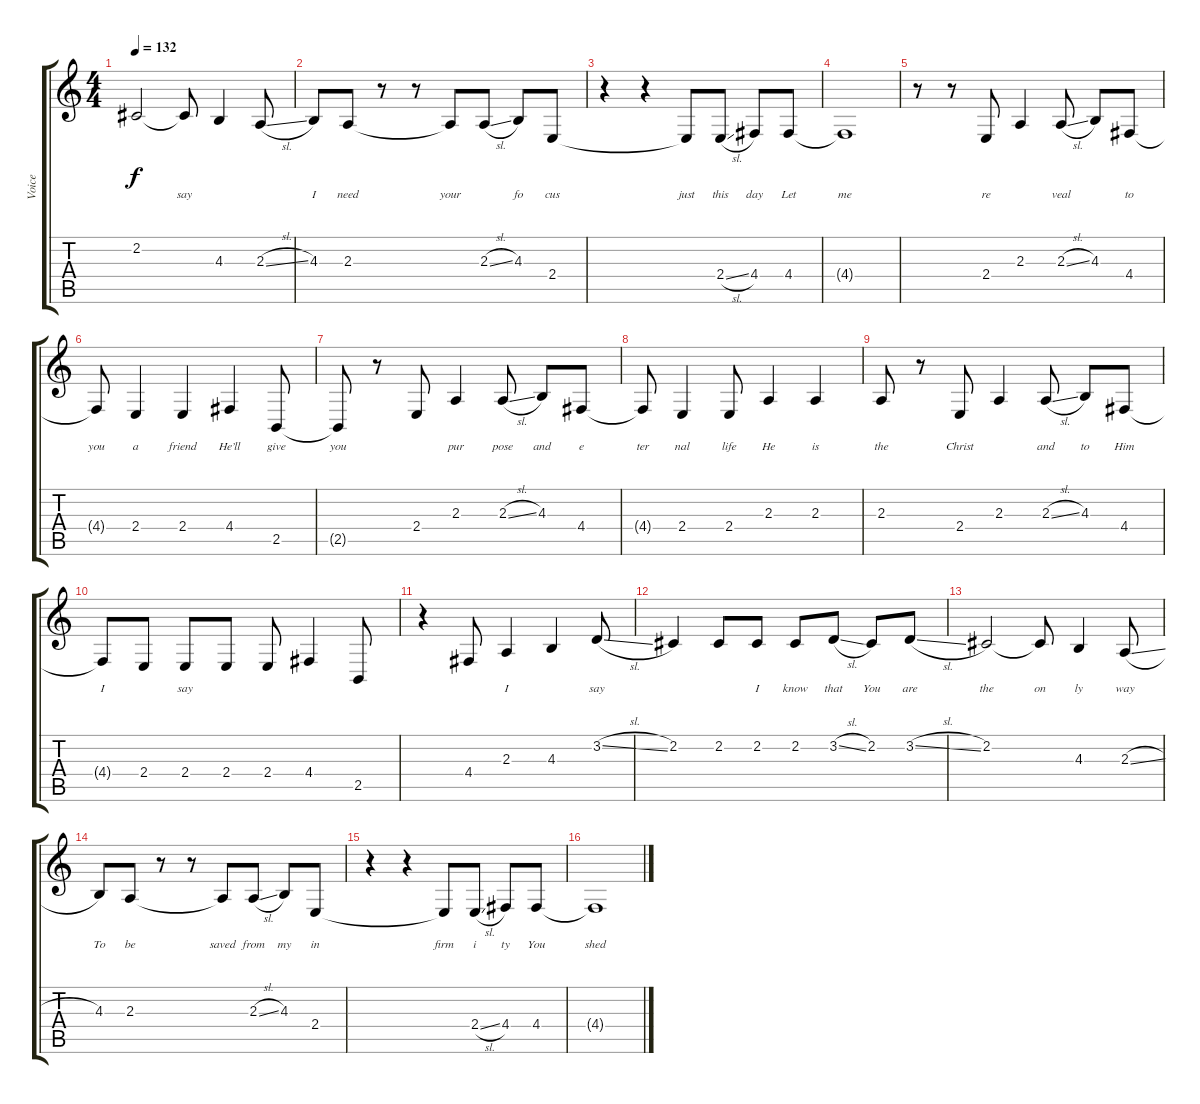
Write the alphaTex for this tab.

\track ("Voice" "Voice") {instrument baritonesax}
\staff {score tabs}
\tuning (E4 B3 G3 D3 A2 E2) {hide}
\ts (4 4)
\tempo 132
\clef g2
\ks c
2.2.2{lyrics (0 "") lyrics (1 "") lyrics (2 "") lyrics (3 "") lyrics (4 "") dy f} 2.2{t}.8{lyrics (0 "say") lyrics (1 "") lyrics (2 "") lyrics (3 "") lyrics (4 "")} 4.3.4{lyrics (0 "") lyrics (1 "") lyrics (2 "") lyrics (3 "") lyrics (4 "")} 2.3{sl}.8{lyrics (0 "") lyrics (1 "") lyrics (2 "") lyrics (3 "") lyrics (4 "")} |
4.3.8{lyrics (0 "I") lyrics (1 "") lyrics (2 "") lyrics (3 "") lyrics (4 "")} 2.3.8{lyrics (0 "need") lyrics (1 "") lyrics (2 "") lyrics (3 "") lyrics (4 "")} r.8 r.8 2.3{t}.8{lyrics (0 "your") lyrics (1 "") lyrics (2 "") lyrics (3 "") lyrics (4 "")} 2.3{sl}.8{lyrics (0 "") lyrics (1 "") lyrics (2 "") lyrics (3 "") lyrics (4 "")} 4.3.8{lyrics (0 "fo") lyrics (1 "") lyrics (2 "") lyrics (3 "") lyrics (4 "")} 2.4.8{lyrics (0 "cus") lyrics (1 "") lyrics (2 "") lyrics (3 "") lyrics (4 "")} |
r.4 r.4 2.4{t}.8{lyrics (0 "just") lyrics (1 "") lyrics (2 "") lyrics (3 "") lyrics (4 "")} 2.4{sl}.8{lyrics (0 "this") lyrics (1 "") lyrics (2 "") lyrics (3 "") lyrics (4 "")} 4.4.8{lyrics (0 "day") lyrics (1 "") lyrics (2 "") lyrics (3 "") lyrics (4 "")} 4.4.8{lyrics (0 "Let") lyrics (1 "") lyrics (2 "") lyrics (3 "") lyrics (4 "")} |
4.4{t}.1{lyrics (0 "me") lyrics (1 "") lyrics (2 "") lyrics (3 "") lyrics (4 "")} |
r.8 r.8 2.4.8{lyrics (0 "re") lyrics (1 "") lyrics (2 "") lyrics (3 "") lyrics (4 "")} 2.3.4{lyrics (0 "") lyrics (1 "") lyrics (2 "") lyrics (3 "") lyrics (4 "")} 2.3{sl}.8{lyrics (0 "veal") lyrics (1 "") lyrics (2 "") lyrics (3 "") lyrics (4 "")} 4.3.8{lyrics (0 "") lyrics (1 "") lyrics (2 "") lyrics (3 "") lyrics (4 "")} 4.4.8{lyrics (0 "to") lyrics (1 "") lyrics (2 "") lyrics (3 "") lyrics (4 "")} |
4.4{t}.8{lyrics (0 "you") lyrics (1 "") lyrics (2 "") lyrics (3 "") lyrics (4 "")} 2.4.4{lyrics (0 "a") lyrics (1 "") lyrics (2 "") lyrics (3 "") lyrics (4 "")} 2.4.4{lyrics (0 "friend") lyrics (1 "") lyrics (2 "") lyrics (3 "") lyrics (4 "")} 4.4.4{lyrics (0 "He’ll") lyrics (1 "") lyrics (2 "") lyrics (3 "") lyrics (4 "")} 2.5.8{lyrics (0 "give") lyrics (1 "") lyrics (2 "") lyrics (3 "") lyrics (4 "")} |
2.5{t}.8{lyrics (0 "you") lyrics (1 "") lyrics (2 "") lyrics (3 "") lyrics (4 "")} r.8 2.4.8{lyrics (0 "") lyrics (1 "") lyrics (2 "") lyrics (3 "") lyrics (4 "")} 2.3.4{lyrics (0 "pur") lyrics (1 "") lyrics (2 "") lyrics (3 "") lyrics (4 "")} 2.3{sl}.8{lyrics (0 "pose") lyrics (1 "") lyrics (2 "") lyrics (3 "") lyrics (4 "")} 4.3.8{lyrics (0 "and") lyrics (1 "") lyrics (2 "") lyrics (3 "") lyrics (4 "")} 4.4.8{lyrics (0 "e") lyrics (1 "") lyrics (2 "") lyrics (3 "") lyrics (4 "")} |
4.4{t}.8{lyrics (0 "ter") lyrics (1 "") lyrics (2 "") lyrics (3 "") lyrics (4 "")} 2.4.4{lyrics (0 "nal") lyrics (1 "") lyrics (2 "") lyrics (3 "") lyrics (4 "")} 2.4.8{lyrics (0 "life") lyrics (1 "") lyrics (2 "") lyrics (3 "") lyrics (4 "")} 2.3.4{lyrics (0 "He") lyrics (1 "") lyrics (2 "") lyrics (3 "") lyrics (4 "")} 2.3.4{lyrics (0 "is") lyrics (1 "") lyrics (2 "") lyrics (3 "") lyrics (4 "")} |
2.3.8{lyrics (0 "the") lyrics (1 "") lyrics (2 "") lyrics (3 "") lyrics (4 "")} r.8 2.4.8{lyrics (0 "Christ") lyrics (1 "") lyrics (2 "") lyrics (3 "") lyrics (4 "")} 2.3.4{lyrics (0 "") lyrics (1 "") lyrics (2 "") lyrics (3 "") lyrics (4 "")} 2.3{sl}.8{lyrics (0 "and") lyrics (1 "") lyrics (2 "") lyrics (3 "") lyrics (4 "")} 4.3.8{lyrics (0 "to") lyrics (1 "") lyrics (2 "") lyrics (3 "") lyrics (4 "")} 4.4.8{lyrics (0 "Him") lyrics (1 "") lyrics (2 "") lyrics (3 "") lyrics (4 "")} |
4.4{t}.8{lyrics (0 "I") lyrics (1 "") lyrics (2 "") lyrics (3 "") lyrics (4 "")} 2.4.8{lyrics (0 "") lyrics (1 "") lyrics (2 "") lyrics (3 "") lyrics (4 "")} 2.4.8{lyrics (0 "say") lyrics (1 "") lyrics (2 "") lyrics (3 "") lyrics (4 "")} 2.4.8{lyrics (0 "") lyrics (1 "") lyrics (2 "") lyrics (3 "") lyrics (4 "")} 2.4.8{lyrics (0 "") lyrics (1 "") lyrics (2 "") lyrics (3 "") lyrics (4 "")} 4.4.4{lyrics (0 "") lyrics (1 "") lyrics (2 "") lyrics (3 "") lyrics (4 "")} 2.5.8{lyrics (0 "") lyrics (1 "") lyrics (2 "") lyrics (3 "") lyrics (4 "")} |
r.4 4.4.8{lyrics (0 "") lyrics (1 "") lyrics (2 "") lyrics (3 "") lyrics (4 "")} 2.3.4{lyrics (0 "I") lyrics (1 "") lyrics (2 "") lyrics (3 "") lyrics (4 "")} 4.3.4{lyrics (0 "") lyrics (1 "") lyrics (2 "") lyrics (3 "") lyrics (4 "")} 3.2{sl}.8{lyrics (0 "say") lyrics (1 "") lyrics (2 "") lyrics (3 "") lyrics (4 "")} |
2.2.4{lyrics (0 "") lyrics (1 "") lyrics (2 "") lyrics (3 "") lyrics (4 "")} 2.2.8{lyrics (0 "") lyrics (1 "") lyrics (2 "") lyrics (3 "") lyrics (4 "")} 2.2.8{lyrics (0 "I") lyrics (1 "") lyrics (2 "") lyrics (3 "") lyrics (4 "")} 2.2.8{lyrics (0 "know") lyrics (1 "") lyrics (2 "") lyrics (3 "") lyrics (4 "")} 3.2{sl}.8{lyrics (0 "that") lyrics (1 "") lyrics (2 "") lyrics (3 "") lyrics (4 "")} 2.2.8{lyrics (0 "You") lyrics (1 "") lyrics (2 "") lyrics (3 "") lyrics (4 "")} 3.2{sl}.8{lyrics (0 "are") lyrics (1 "") lyrics (2 "") lyrics (3 "") lyrics (4 "")} |
2.2.2{lyrics (0 "the") lyrics (1 "") lyrics (2 "") lyrics (3 "") lyrics (4 "")} 2.2{t}.8{lyrics (0 "on") lyrics (1 "") lyrics (2 "") lyrics (3 "") lyrics (4 "")} 4.3.4{lyrics (0 "ly") lyrics (1 "") lyrics (2 "") lyrics (3 "") lyrics (4 "")} 2.3{sl}.8{lyrics (0 "way") lyrics (1 "") lyrics (2 "") lyrics (3 "") lyrics (4 "")} |
4.3.8{lyrics (0 "To") lyrics (1 "") lyrics (2 "") lyrics (3 "") lyrics (4 "")} 2.3.8{lyrics (0 "be") lyrics (1 "") lyrics (2 "") lyrics (3 "") lyrics (4 "")} r.8 r.8 2.3{t}.8{lyrics (0 "saved") lyrics (1 "") lyrics (2 "") lyrics (3 "") lyrics (4 "")} 2.3{sl}.8{lyrics (0 "from") lyrics (1 "") lyrics (2 "") lyrics (3 "") lyrics (4 "")} 4.3.8{lyrics (0 "my") lyrics (1 "") lyrics (2 "") lyrics (3 "") lyrics (4 "")} 2.4.8{lyrics (0 "in") lyrics (1 "") lyrics (2 "") lyrics (3 "") lyrics (4 "")} |
r.4 r.4 2.4{t}.8{lyrics (0 "firm") lyrics (1 "") lyrics (2 "") lyrics (3 "") lyrics (4 "")} 2.4{sl}.8{lyrics (0 "i") lyrics (1 "") lyrics (2 "") lyrics (3 "") lyrics (4 "")} 4.4.8{lyrics (0 "ty") lyrics (1 "") lyrics (2 "") lyrics (3 "") lyrics (4 "")} 4.4.8{lyrics (0 "You") lyrics (1 "") lyrics (2 "") lyrics (3 "") lyrics (4 "")} |
4.4{t}.1{lyrics (0 "shed") lyrics (1 "") lyrics (2 "") lyrics (3 "") lyrics (4 "")}
